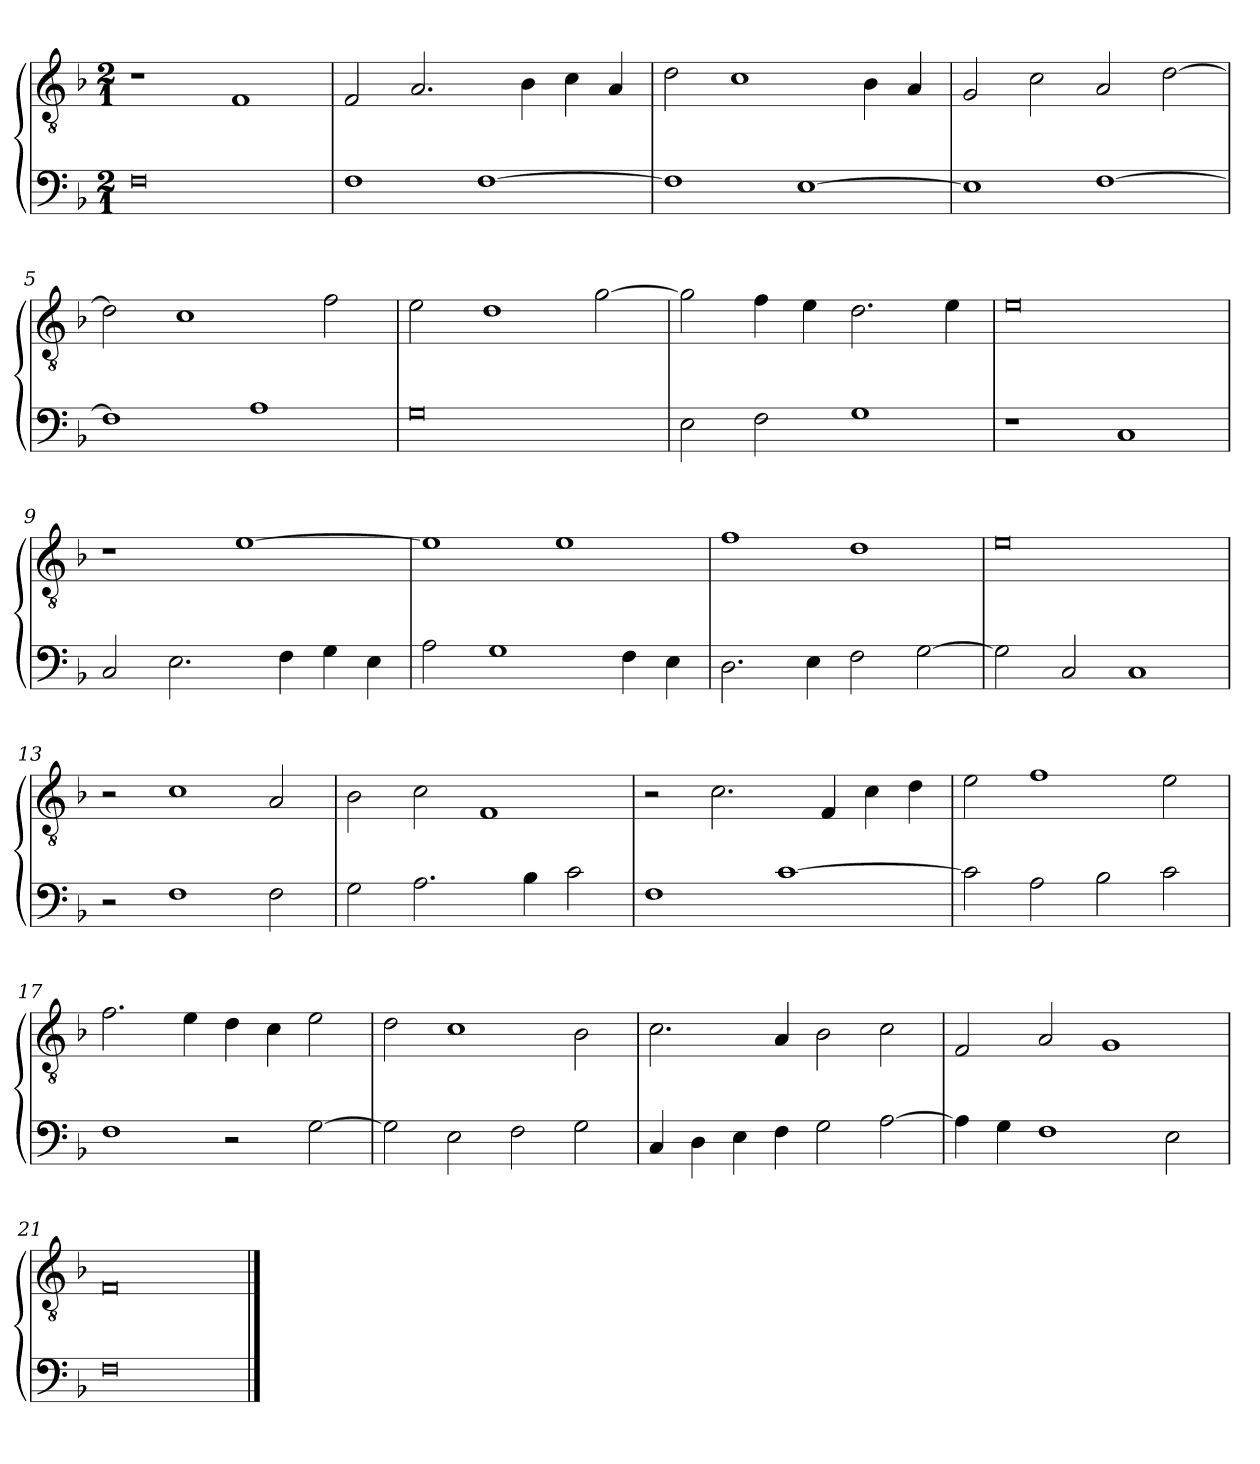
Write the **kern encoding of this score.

**kern	**kern
*part2	*part1
*staff2	*staff1
*clefF4	*clefGv2
*k[b-]	*k[b-]
*M2/1	*M2/1
=1	=1
0F	1r
.	1F
=2	=2
1F	2F
.	2.A
[1F	.
.	4B-
.	4c
.	4A
=3	=3
1F]	2d
.	1c
[1E	.
.	4B-
.	4A
=4	=4
1E]	2G
.	2c
[1F	2A
.	[2d
=5	=5
1F]	2d]
.	1c
1A	.
.	2f
=6	=6
0G	2e
.	1d
.	[2g
=7	=7
2E	2g]
2F	4f
.	4e
1G	2.d
.	4e
=8	=8
1r	0e
1C	.
=9	=9
2C	1r
2.E	.
.	[1e
4F	.
4G	.
4E	.
=10	=10
2A	1e]
1G	.
.	1e
4F	.
4E	.
=11	=11
2.D	1f
4E	.
2F	1d
[2G	.
=12	=12
2G]	0e
2C	.
1C	.
=13	=13
2r	2r
1F	1c
2F	2A
=14	=14
2G	2B-
2.A	2c
.	1F
4B-	.
2c	.
=15	=15
1F	2r
.	2.c
[1c	.
.	4F
.	4c
.	4d
=16	=16
2c]	2e
2A	1f
2B-	.
2c	2e
=17	=17
1F	2.f
.	4e
2r	4d
.	4c
[2G	2e
=18	=18
2G]	2d
2E	1c
2F	.
2G	2B-
=19	=19
4C	2.c
4D	.
4E	.
4F	4A
2G	2B-
[2A	2c
=20	=20
4A]	2F
4G	.
1F	2A
.	1G
2E	.
=21	=21
0F	0F
==	==
*-	*-
